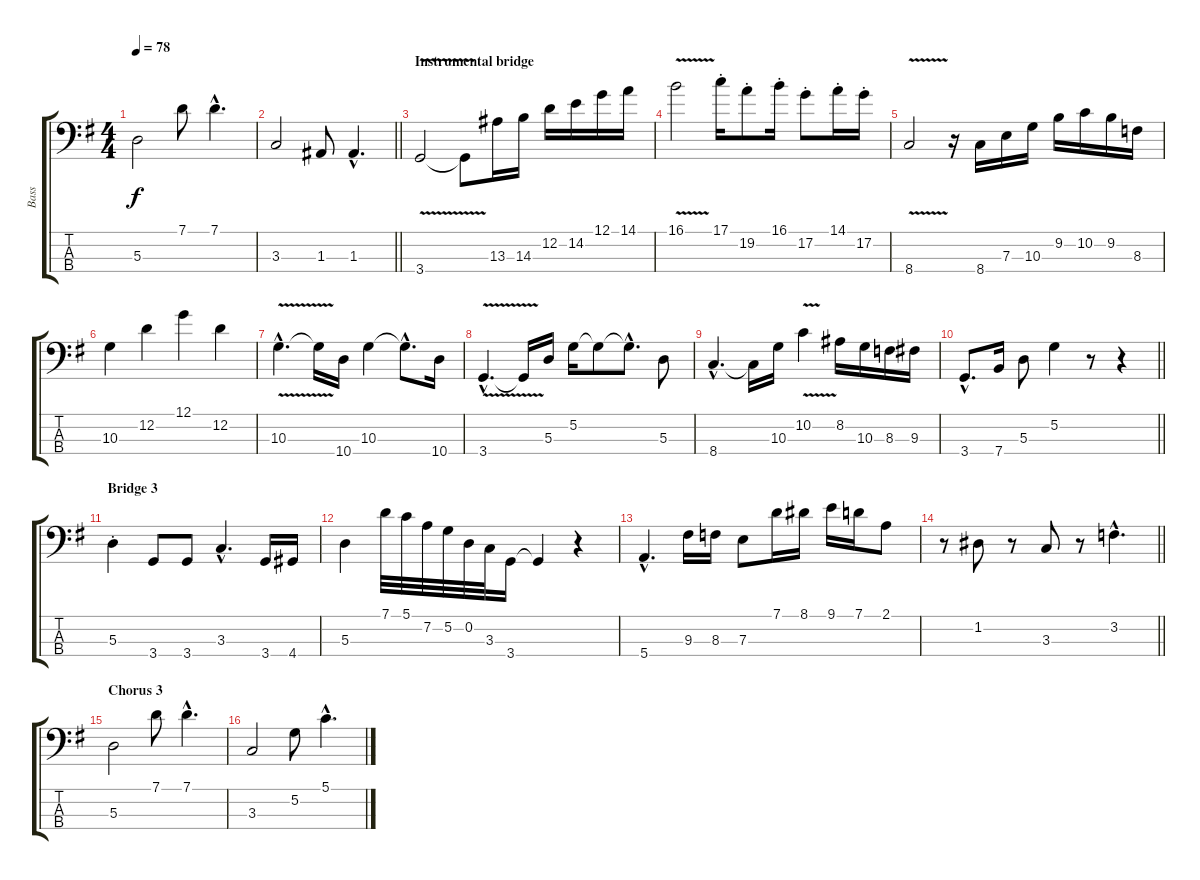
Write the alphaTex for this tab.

\track ("Bass" "Bass") {instrument fretlessbass}
\staff {score tabs}
\tuning (G2 D2 A1 E1) {hide}
\ts (4 4)
\tempo 78
\clef f4
\ks g
5.3.2{dy f} 7.1.8 7.1{hac}.4{d} |
\barLineRight lightlight
3.3.2 1.3.8 1.3{hac}.4{d} |
\section ("" "Instrumental bridge")
3.4{v}.2 3.4{t}.8 13.3.16 14.3.16 12.2.16 14.2.16 12.1.16 14.1.16 |
16.1{v}.2 17.1{st}.16 19.2{st}.8 16.1{st}.16 17.2{st}.8 14.1{st}.16 17.2{st}.16 |
8.4{v}.2 r.16 8.4.16 7.3.16 10.3.16 9.2.16 10.2.16 9.2.16 8.3.16 |
10.3.4 12.2.4 12.1.4 12.2.4 |
10.3{v hac}.4{d} 10.3{t}.16 10.4.16 10.3.4 10.3{hac t}.8{d} 10.4.16 |
3.4{v hac}.4{d} 3.4{t}.16 5.3.16 5.2.16 5.2{t}.8 5.2{hac t}.8{d} 5.3.8 |
8.4{hac}.4{d} 8.4{t}.16 10.3.16 10.2{v}.4 8.2.16 10.3.16 8.3.16 9.3.16 |
\barLineRight lightlight
3.4{hac}.8{d} 7.4.16 5.3.8 5.2.4 r.8 r.4 |
\section ("" "Bridge 3")
5.3{st}.4 3.4.8 3.4.8 3.3{hac}.4{d} 3.4.16 4.4.16 |
5.3.4 7.1.32 5.1.32 7.2.32 5.2.32 0.2.32 3.3.32 3.4.16 3.4{t}.4 r.4 |
5.4{hac}.4{d} 9.3.16 8.3.16 7.3.8 7.1.16 8.1.16 9.1.16 7.1.16 2.1.8 |
\barLineRight lightlight
r.8 1.2.8 r.8 3.3.8 r.8 3.2{hac}.4{d} |
\section ("" "Chorus 3")
5.3.2 7.1.8 7.1{hac}.4{d} |
3.3.2 5.2.8 5.1{hac}.4{d}
